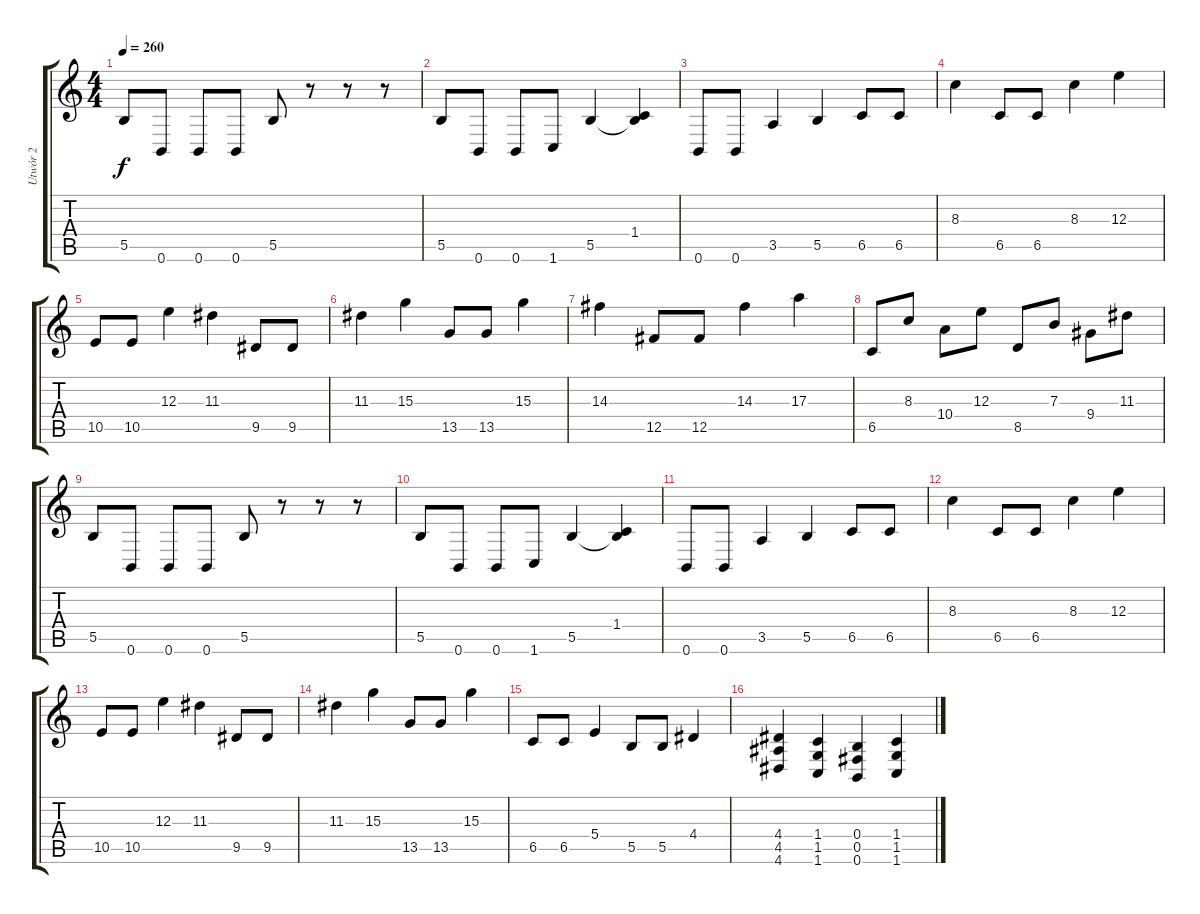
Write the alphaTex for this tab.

\track ("Utwór 2" "Utwór 2") {instrument distortionguitar}
\staff {score tabs}
\tuning (Db4 Ab3 E3 B2 Gb2 B1) {hide}
\ts (4 4)
\tempo 260
\clef g2
\ks c
5.5.8{dy f} 0.6.8 0.6.8 0.6.8 5.5.8 r.8 r.8 r.8 |
5.5.8 0.6.8 0.6.8 1.6.8 5.5.4 (1.4 5.5{t}).4 |
0.6.8 0.6.8 3.5.4 5.5.4 6.5.8 6.5.8 |
8.3.4 6.5.8 6.5.8 8.3.4 12.3.4 |
10.5.8 10.5.8 12.3.4 11.3.4 9.5.8 9.5.8 |
11.3.4 15.3.4 13.5.8 13.5.8 15.3.4 |
14.3.4 12.5.8 12.5.8 14.3.4 17.3.4 |
6.5.8 8.3.8 10.4.8 12.3.8 8.5.8 7.3.8 9.4.8 11.3.8 |
5.5.8 0.6.8 0.6.8 0.6.8 5.5.8 r.8 r.8 r.8 |
5.5.8 0.6.8 0.6.8 1.6.8 5.5.4 (1.4 5.5{t}).4 |
0.6.8 0.6.8 3.5.4 5.5.4 6.5.8 6.5.8 |
8.3.4 6.5.8 6.5.8 8.3.4 12.3.4 |
10.5.8 10.5.8 12.3.4 11.3.4 9.5.8 9.5.8 |
11.3.4 15.3.4 13.5.8 13.5.8 15.3.4 |
6.5.8 6.5.8 5.4.4 5.5.8 5.5.8 4.4.4 |
(4.4 4.5 4.6).4 (1.4 1.5 1.6).4 (0.4 0.5 0.6).4 (1.4 1.5 1.6).4
